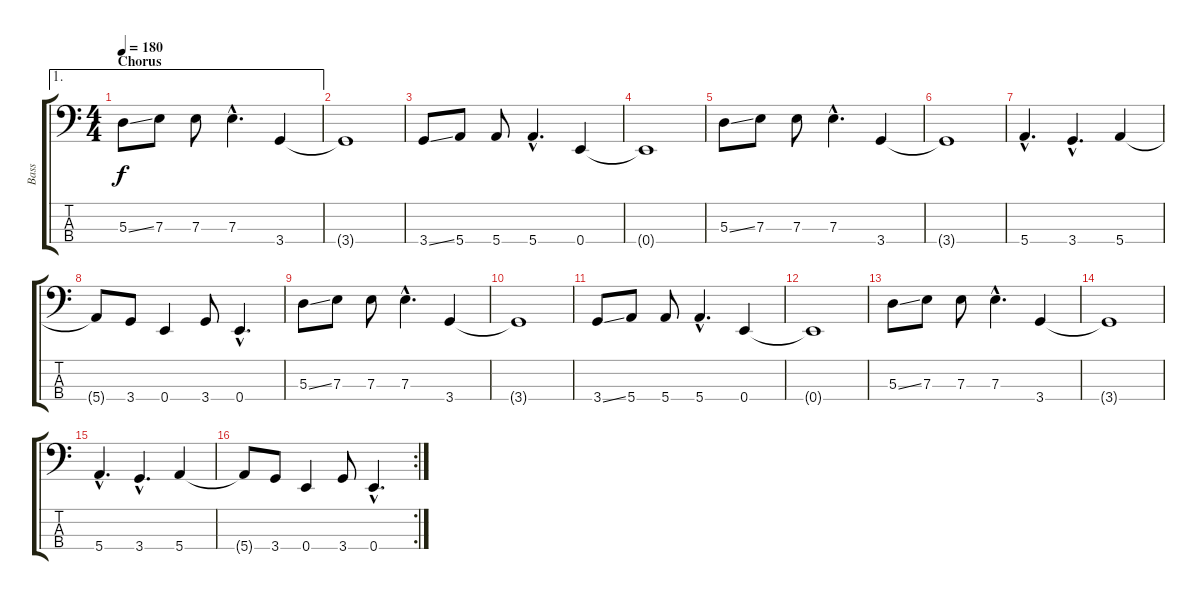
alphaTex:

\track ("Bass" "Bass") {instrument electricbassfinger}
\staff {score tabs}
\tuning (G2 D2 A1 E1) {hide}
\ae 1
\ts (4 4)
\section ("" "Chorus")
\tempo 180
\clef f4
\ks c
5.3{ss}.8{dy f} 7.3.8 7.3.8 7.3{hac}.4{d} 3.4.4 |
3.4{t}.1 |
3.4{ss}.8 5.4.8 5.4.8 5.4{hac}.4{d} 0.4.4 |
0.4{t}.1 |
5.3{ss}.8 7.3.8 7.3.8 7.3{hac}.4{d} 3.4.4 |
3.4{t}.1 |
5.4{hac}.4{d} 3.4{hac}.4{d} 5.4.4 |
5.4{t}.8 3.4.8 0.4.4 3.4.8 0.4{hac}.4{d} |
5.3{ss}.8 7.3.8 7.3.8 7.3{hac}.4{d} 3.4.4 |
3.4{t}.1 |
3.4{ss}.8 5.4.8 5.4.8 5.4{hac}.4{d} 0.4.4 |
0.4{t}.1 |
5.3{ss}.8 7.3.8 7.3.8 7.3{hac}.4{d} 3.4.4 |
3.4{t}.1 |
5.4{hac}.4{d} 3.4{hac}.4{d} 5.4.4 |
\rc 2
5.4{t}.8 3.4.8 0.4.4 3.4.8 0.4{hac}.4{d}
